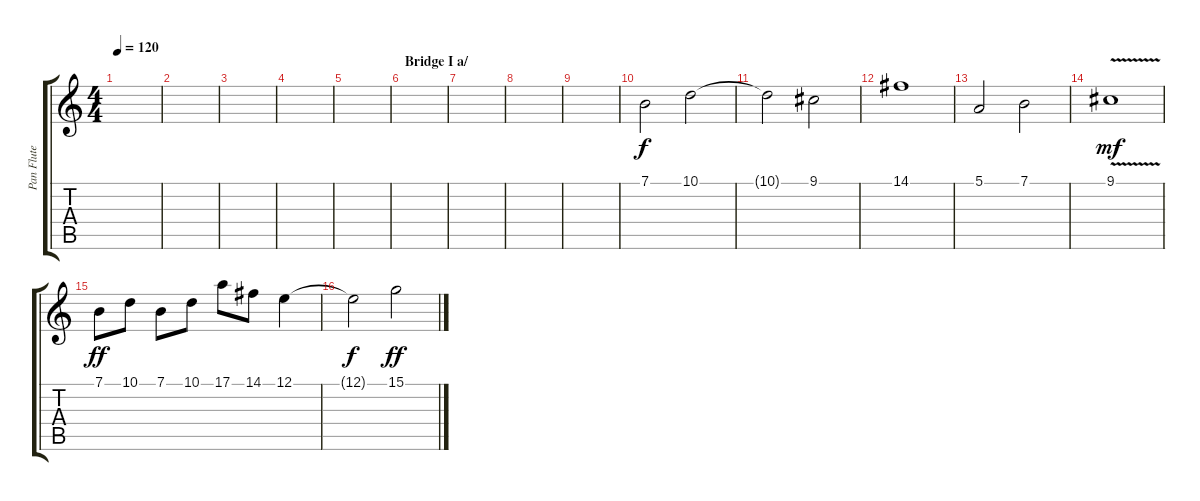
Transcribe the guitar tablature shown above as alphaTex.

\track ("Pan Flute" "Pan Flute") {instrument panflute}
\staff {score tabs}
\tuning (E4 B3 G3 D3 A2 E2) {hide}
\ts (4 4)
\tempo 120
\clef g2
\ks c
|
|
|
|
|
\section ("" "Bridge I a/")
|
|
|
|
7.1.2 10.1.2 |
10.1{t}.2 9.1.2 |
14.1.1 |
5.1.2 7.1.2 |
9.1{v}.1{dy mf} |
7.1.8{dy ff} 10.1.8 7.1.8 10.1.8 17.1.8 14.1.8 12.1.4 |
12.1{t}.2{dy f} 15.1.2{dy ff}
